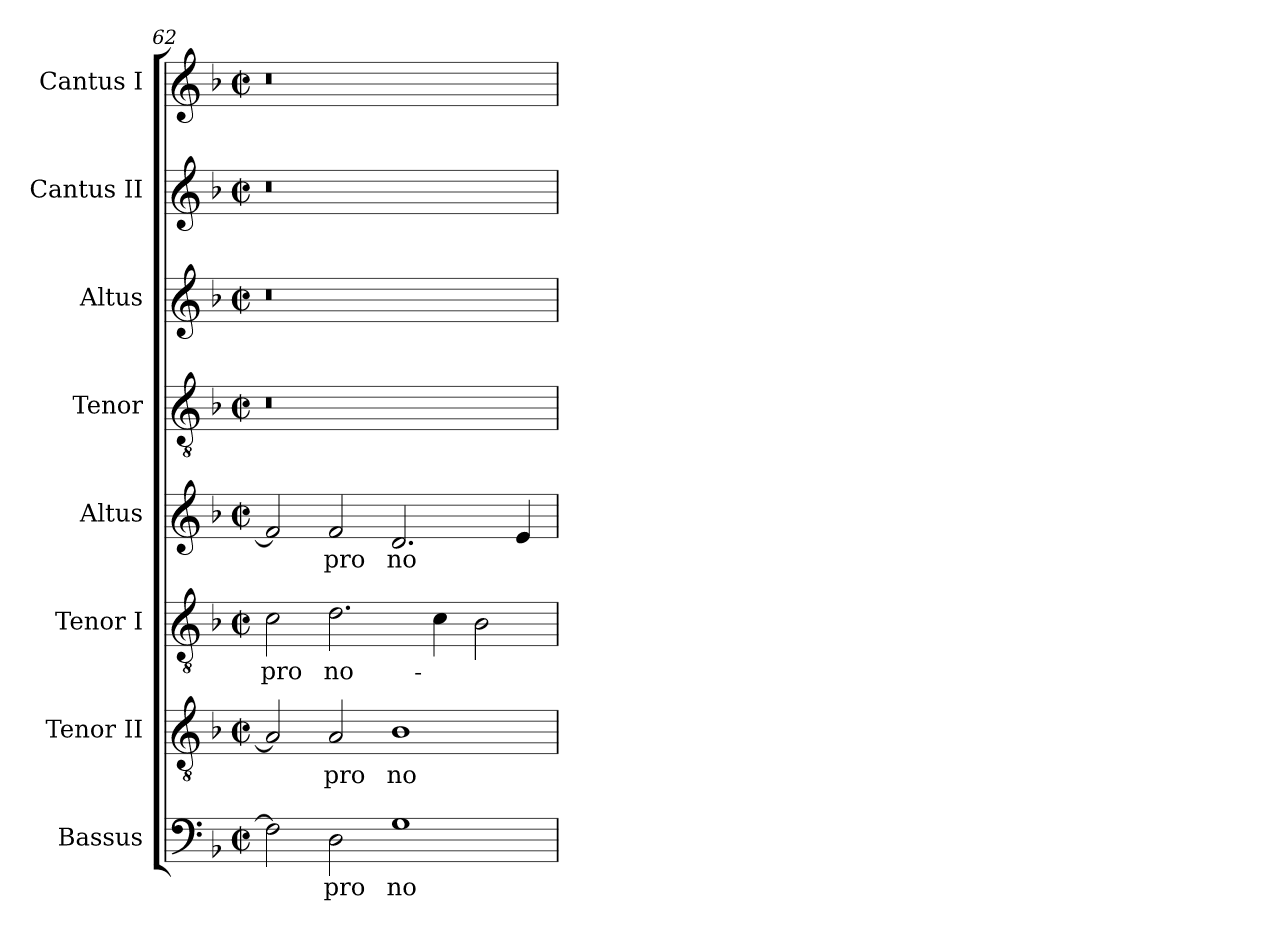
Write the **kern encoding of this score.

**kern	**text	**kern	**text	**kern	**text	**kern	**text	**kern	**kern	**kern	**kern
*part8	*part8	*part7	*part7	*part6	*part6	*part5	*part5	*part4	*part3	*part2	*part1
*staff8	*staff8	*staff7	*staff7	*staff6	*staff6	*staff5	*staff5	*staff4	*staff3	*staff2	*staff1
*I"Bassus	*	*I"Tenor II	*	*I"Tenor I	*	*I"Altus	*	*I"Tenor	*I"Altus	*I"Cantus II	*I"Cantus I
*clefF4	*	*clefGv2	*	*clefGv2	*	*clefG2	*	*clefGv2	*clefG2	*clefG2	*clefG2
*k[b-]	*	*k[b-]	*	*k[b-]	*	*k[b-]	*	*k[b-]	*k[b-]	*k[b-]	*k[b-]
*F:	*	*F:	*	*F:	*	*F:	*	*F:	*F:	*F:	*F:
*M2/2	*	*M2/2	*	*M2/2	*	*M2/2	*	*M2/2	*M2/2	*M2/2	*M2/2
*met(c|)	*	*met(c|)	*	*met(c|)	*	*met(c|)	*	*met(c|)	*met(c|)	*met(c|)	*met(c|)
=62	=62	=62	=62	=62	=62	=62	=62	=62	=62	=62	=62
!	!	!	!	!	!LO:LY:b:cj	!	!	!	!	!	!
2F\]	.	2A/]	.	2c\	pro	2f/]	.	0r	0r	0r	0r
!	!LO:LY:b:cj	!	!LO:LY:b:cj	!	!LO:LY:b:cj	!	!LO:LY:b:cj	!	!	!	!
2D\	pro	2A/	pro	2.d\	no-	2f/	pro	.	.	.	.
!	!LO:LY:b:cj	!	!LO:LY:b:cj	!	!	!	!LO:LY:b:cj	!	!	!	!
1G	no-	1B-	no-	.	.	2.d/	no	.	.	.	.
.	.	.	.	4c\	.	.	.	.	.	.	.
.	.	.	.	2B-\	.	.	.	.	.	.	.
.	.	.	.	.	.	4e/	.	.	.	.	.
=	=	=	=	=	=	=	=	=	=	=	=
*-	*-	*-	*-	*-	*-	*-	*-	*-	*-	*-	*-
